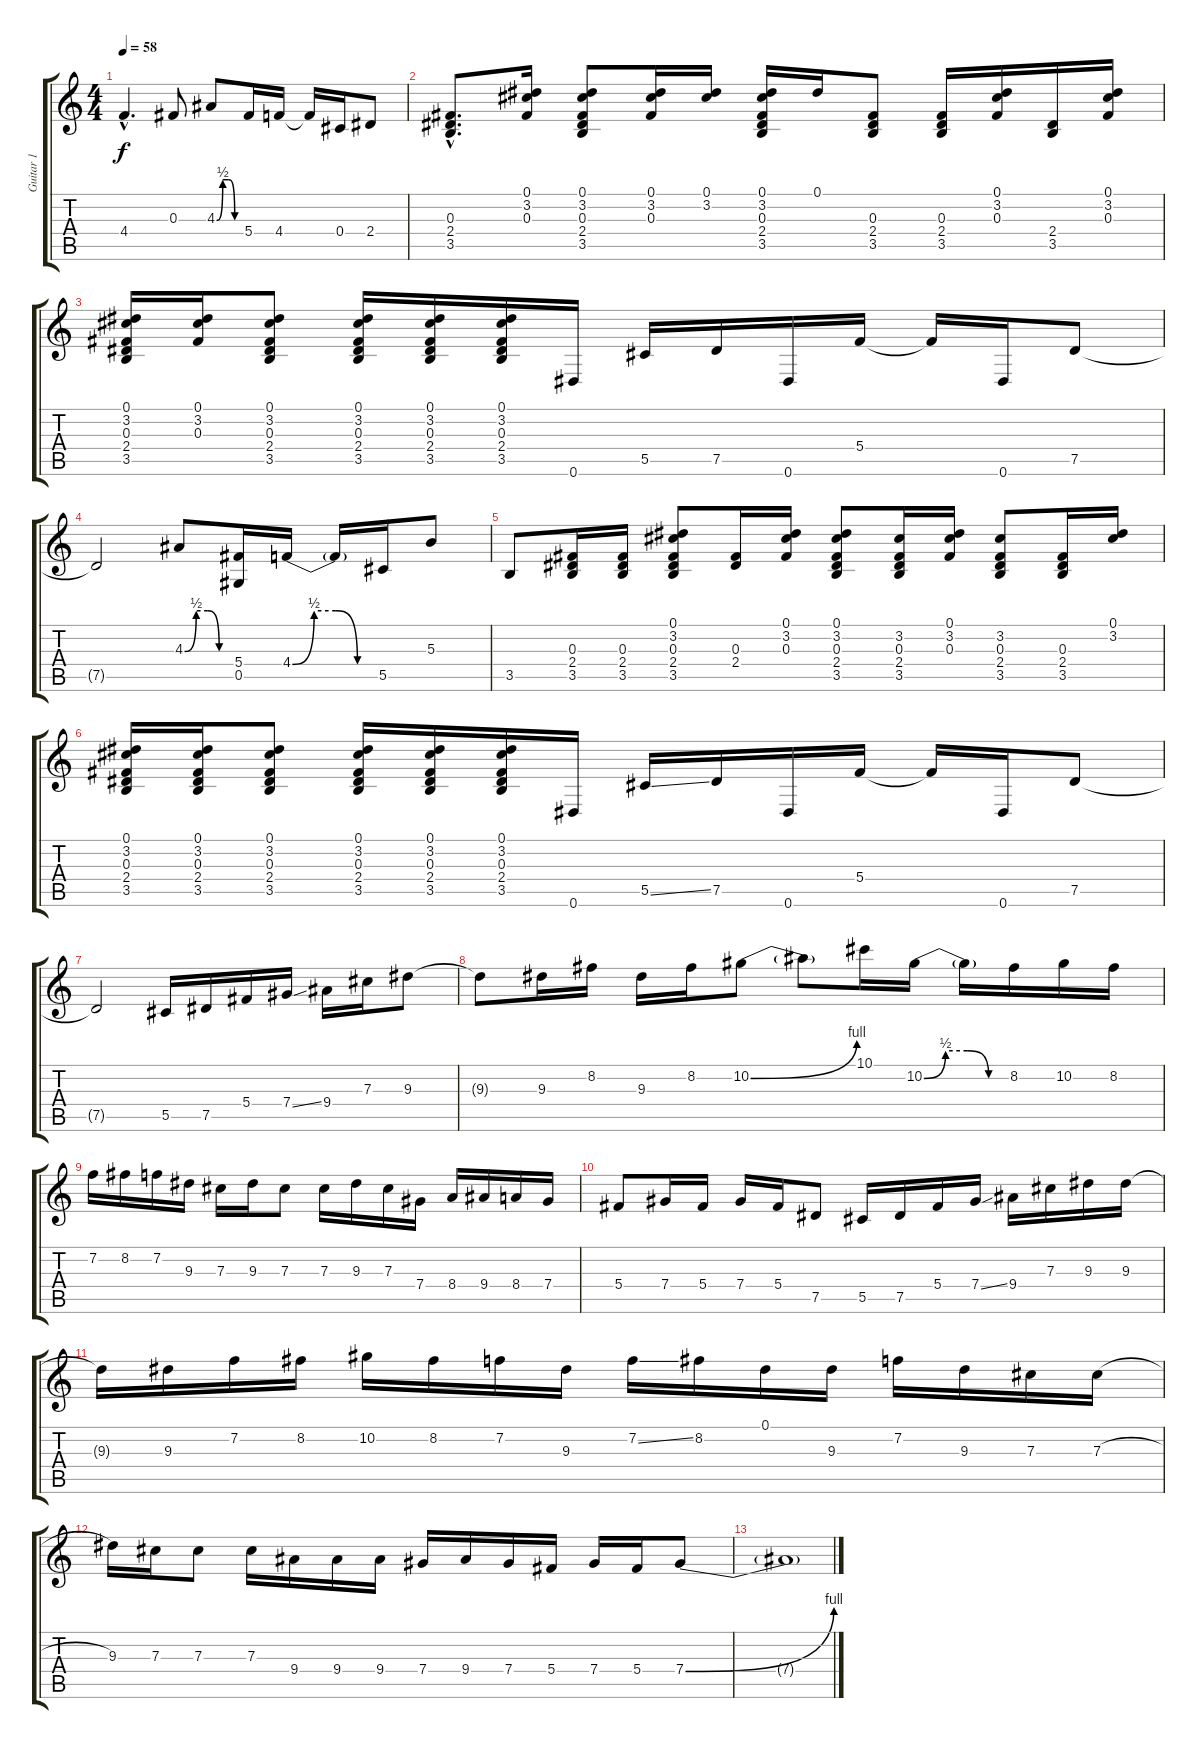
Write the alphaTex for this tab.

\track ("Guitar 1" "Guitar 1") {instrument acousticguitarsteel}
\staff {score tabs}
\tuning (Eb4 Bb3 Gb3 Db3 Ab2 Eb2) {hide}
\ts (4 4)
\tempo 58
\clef g2
\ks c
4.4{hac t}.4{d dy f} 0.3.8 4.3{be (custom 0 0 15 2 30 2 45 0 60 0)}.8 5.4.16 4.4.16 4.4{t}.16 0.4.16 2.4.8 |
(0.3{hac} 2.4{hac} 3.5{hac}).8{d} (0.1 3.2 0.3).16 (0.1 3.2 0.3 2.4 3.5).8 (0.1 3.2 0.3).16 (0.1 3.2).16 (0.1 3.2 0.3 2.4 3.5).16 0.1.16 (0.3 2.4 3.5).8 (0.3 2.4 3.5).16 (0.1 3.2 0.3).16 (2.4 3.5).16 (0.1 3.2 0.3).16 |
(0.1 3.2 0.3 2.4 3.5).16 (0.1 3.2 0.3).16 (0.1 3.2 0.3 2.4 3.5).8 (0.1 3.2 0.3 2.4 3.5).16 (0.1 3.2 0.3 2.4 3.5).16 (0.1 3.2 0.3 2.4 3.5).16 0.6.16 5.5.16 7.5.16 0.6.16 5.4.16 5.4{t}.16 0.6.16 7.5.8 |
7.5{t}.2 4.3{be (custom 0 0 15 2 30 2 45 0 60 0)}.8 (5.4 0.5).16 4.4{be (custom 0 0 15 2 30 2 45 0 60 0)}.16 4.4{t}.16 5.5.16 5.3.8 |
3.5.8 (0.3 2.4 3.5).16 (0.3 2.4 3.5).16 (0.1 3.2 0.3 2.4 3.5).8 (0.3 2.4).16 (0.1 3.2 0.3).16 (0.1 3.2 0.3 2.4 3.5).8 (3.2 0.3 2.4 3.5).16 (0.1 3.2 0.3).16 (3.2 0.3 2.4 3.5).8 (0.3 2.4 3.5).16 (0.1 3.2).16 |
(0.1 3.2 0.3 2.4 3.5).16 (0.1 3.2 0.3 2.4 3.5).16 (0.1 3.2 0.3 2.4 3.5).8 (0.1 3.2 0.3 2.4 3.5).16 (0.1 3.2 0.3 2.4 3.5).16 (0.1 3.2 0.3 2.4 3.5).16 0.6.16 5.5{ss}.16 7.5.16 0.6.16 5.4.16 5.4{t}.16 0.6.16 7.5.8 |
7.5{t}.2 5.5.16 7.5.16 5.4.16 7.4{ss}.16 9.4.16 7.3.16 9.3.8 |
9.3{t}.8 9.3.16 8.2.16 9.3.16 8.2.16 10.2{be (bend 0 0 60 4)}.8 10.2{t}.8 10.1.16 10.2{be (custom 0 0 15 2 30 2 45 0 60 0)}.16 10.2{t}.16 8.2.16 10.2.16 8.2.16 |
7.2.16 8.2.16 7.2.16 9.3.16 7.3.16 9.3.16 7.3.8 7.3.16 9.3.16 7.3.16 7.4.16 8.4.16 9.4.16 8.4.16 7.4.16 |
5.4.8 7.4.16 5.4.16 7.4.16 5.4.16 7.5.8 5.5.16 7.5.16 5.4.16 7.4{ss}.16 9.4.16 7.3.16 9.3.16 9.3.16 |
9.3{t}.16 9.3.16 7.2.16 8.2.16 10.2.16 8.2.16 7.2.16 9.3.16 7.2{ss}.16 8.2.16 0.1.16 9.3.16 7.2.16 9.3.16 7.3.16 7.3{h}.16 |
9.3.16 7.3.16 7.3.8 7.3.16 9.4.16 9.4.16 9.4.16 7.4.16 9.4.16 7.4.16 5.4.16 7.4.16 5.4.16 7.4{be (bend 0 0 60 4)}.8 |
7.4{t}.1
